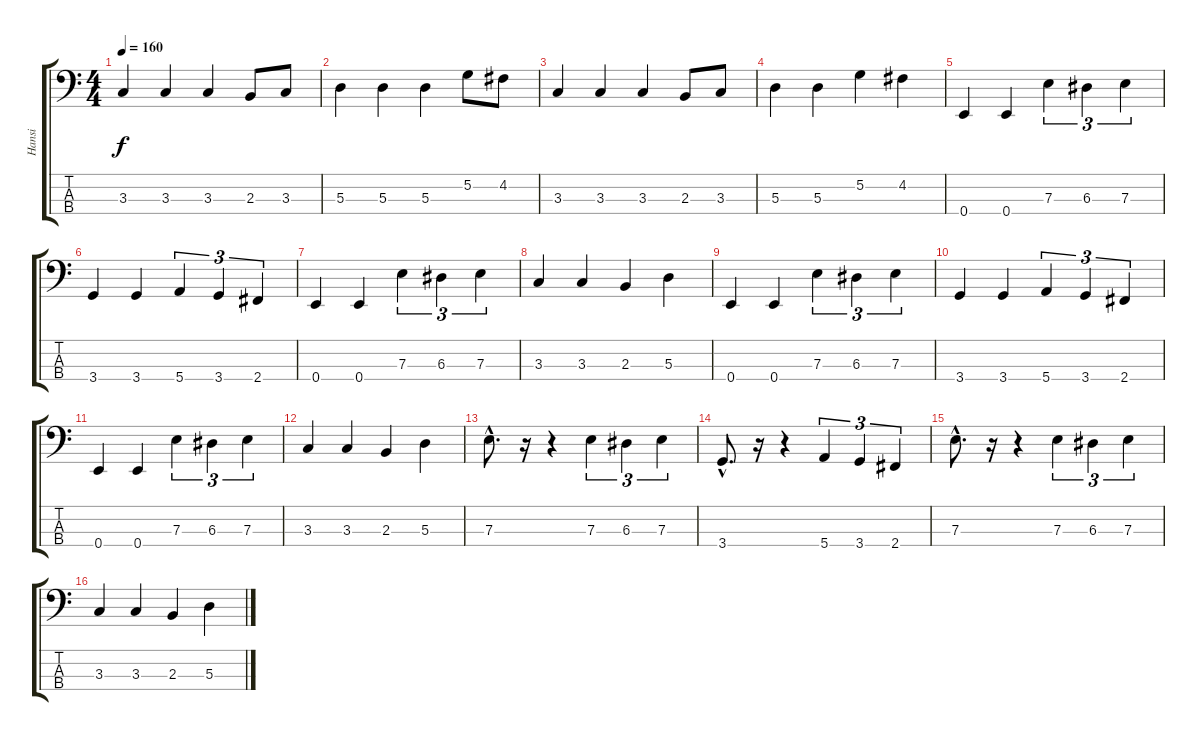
\track ("Hansi" "Hansi") {instrument electricbasspick}
\staff {score tabs}
\tuning (G2 D2 A1 E1) {hide}
\ts (4 4)
\tempo 160
\clef f4
\ks c
3.3.4{dy f} 3.3.4 3.3.4 2.3.8 3.3.8 |
5.3.4 5.3.4 5.3.4 5.2.8 4.2.8 |
3.3.4 3.3.4 3.3.4 2.3.8 3.3.8 |
5.3.4 5.3.4 5.2.4 4.2.4 |
0.4.4 0.4.4 7.3.4{tu (3 2)} 6.3.4{tu (3 2)} 7.3.4{tu (3 2)} |
3.4.4 3.4.4 5.4.4{tu (3 2)} 3.4.4{tu (3 2)} 2.4.4{tu (3 2)} |
0.4.4 0.4.4 7.3.4{tu (3 2)} 6.3.4{tu (3 2)} 7.3.4{tu (3 2)} |
3.3.4 3.3.4 2.3.4 5.3.4 |
0.4.4 0.4.4 7.3.4{tu (3 2)} 6.3.4{tu (3 2)} 7.3.4{tu (3 2)} |
3.4.4 3.4.4 5.4.4{tu (3 2)} 3.4.4{tu (3 2)} 2.4.4{tu (3 2)} |
0.4.4 0.4.4 7.3.4{tu (3 2)} 6.3.4{tu (3 2)} 7.3.4{tu (3 2)} |
3.3.4 3.3.4 2.3.4 5.3.4 |
7.3{hac}.8{d} r.16 r.4 7.3.4{tu (3 2)} 6.3.4{tu (3 2)} 7.3.4{tu (3 2)} |
3.4{hac}.8{d} r.16 r.4 5.4.4{tu (3 2)} 3.4.4{tu (3 2)} 2.4.4{tu (3 2)} |
7.3{hac}.8{d} r.16 r.4 7.3.4{tu (3 2)} 6.3.4{tu (3 2)} 7.3.4{tu (3 2)} |
3.3.4 3.3.4 2.3.4 5.3.4
